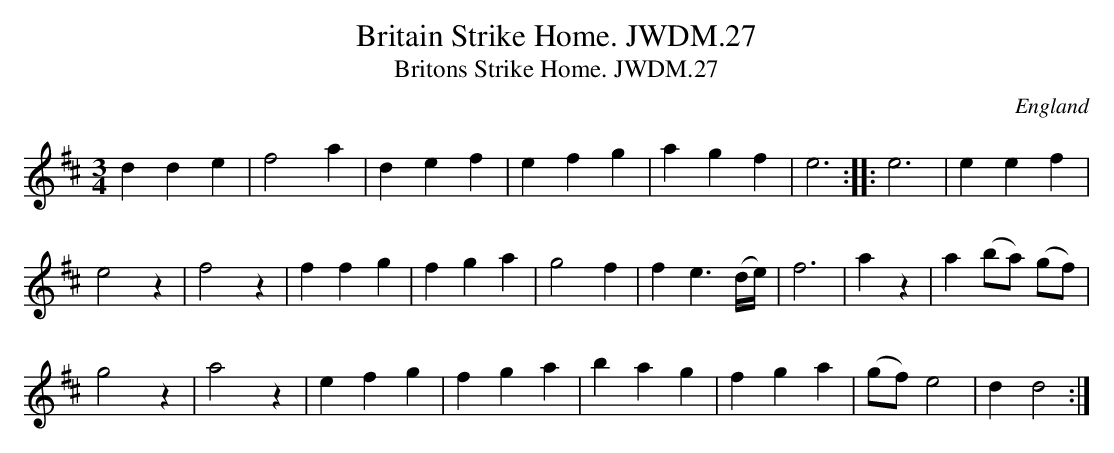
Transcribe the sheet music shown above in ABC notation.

X:1
T:Britain Strike Home. JWDM.27
T:Britons Strike Home. JWDM.27
M:3/4
L:1/4
O:England
K:D
dde|f2a|def|efg|agf|e3:|:e3|eef|!e2z|f2z|ffg|fga|g2f|fe3/2 (d/4e/4)|f3|a
2z|a (b/2a/2) (g/2f/2)|!g2z|a2z|efg|fga|b
ag|fga|(g/2f/2) e2|dd2:|]
